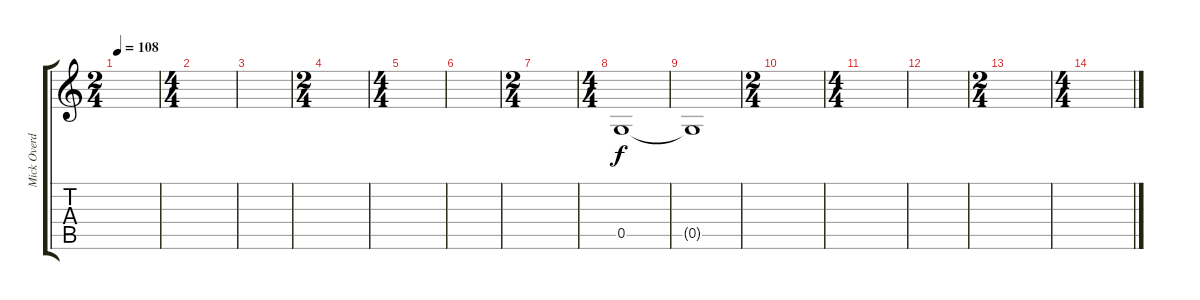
\track ("Mick Overdubs" "Mick Overd") {instrument overdrivenguitar}
\staff {score tabs}
\tuning (D4 A3 F3 C3 G2 D2) {hide}
\ts (2 4)
\tempo 108
\clef g2
\ks c
|
\ts (4 4)
|
|
\ts (2 4)
|
\ts (4 4)
|
|
\ts (2 4)
|
\ts (4 4)
0.5.1 |
0.5{t}.1 |
\ts (2 4)
|
\ts (4 4)
|
|
\ts (2 4)
|
\ts (4 4)
